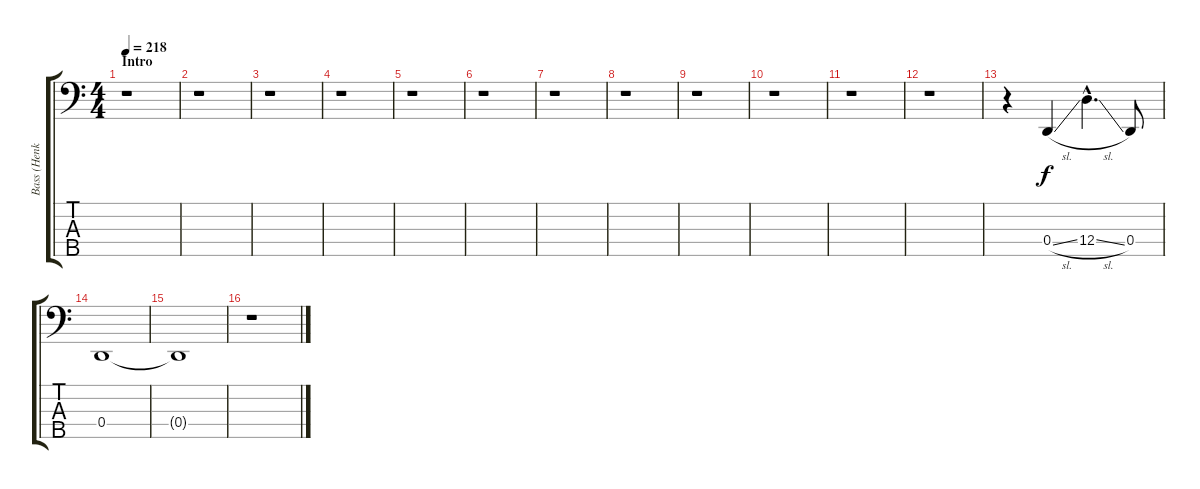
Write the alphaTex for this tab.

\track ("Bass (Henkka)" "Bass (Henk") {instrument electricbasspick}
\staff {score tabs}
\tuning (F2 C2 G1 D1 A0) {hide}
\ts (4 4)
\section ("" "Intro")
\tempo 218
\clef f4
\ks c
r.1{dy f instrument electricbasspick} |
r.1 |
r.1 |
r.1 |
r.1 |
r.1 |
r.1 |
r.1 |
r.1 |
r.1 |
r.1 |
r.1 |
r.4 0.4{sl}.4 12.4{sl hac}.4{d} 0.4.8 |
0.4.1 |
0.4{t}.1 |
r.1
